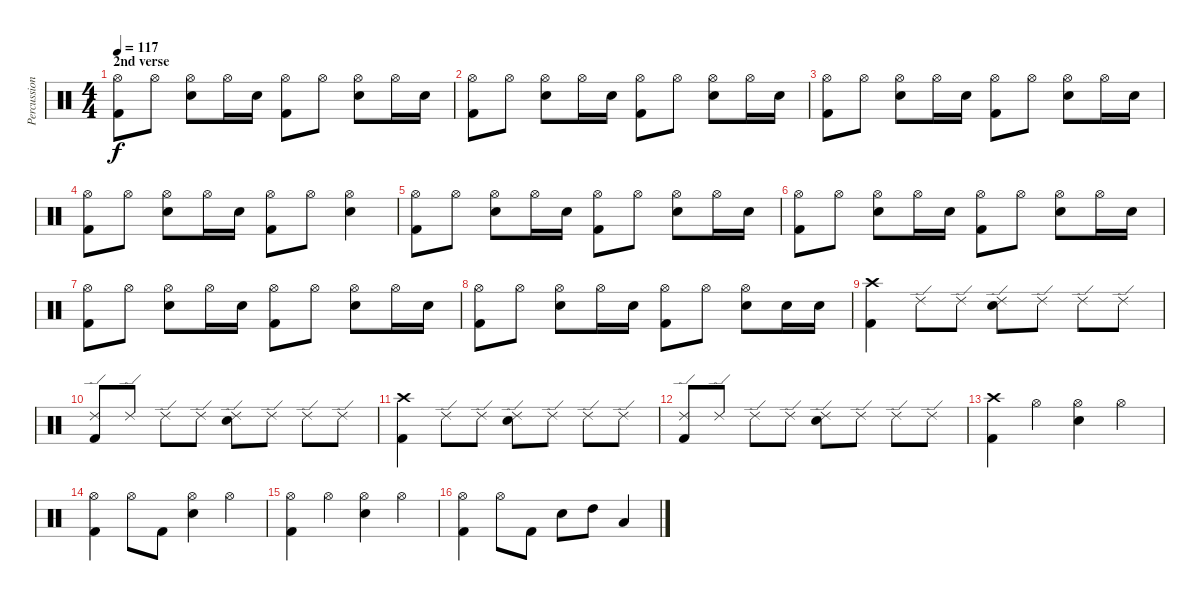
\track ("Percussion" "Percussion") {instrument percussion}
\staff {score}
\articulation defaults
\ts (4 4)
\section ("" "2nd verse")
\tempo 117
\clef neutral
\ks c
("Hi-Hat (open)" "Kick (hit) 2").8{dy f} "Hi-Hat (open)".8 ("Electric Snare (hit)" "Hi-Hat (open)").8 "Hi-Hat (open)".16 "Electric Snare (hit)".16 ("Kick (hit) 2" "Hi-Hat (open)").8 "Hi-Hat (open)".8 ("Hi-Hat (open)" "Electric Snare (hit)").8 "Hi-Hat (open)".16 "Electric Snare (hit)".16 |
("Hi-Hat (open)" "Kick (hit) 2").8 "Hi-Hat (open)".8 ("Electric Snare (hit)" "Hi-Hat (open)").8 "Hi-Hat (open)".16 "Electric Snare (hit)".16 ("Kick (hit) 2" "Hi-Hat (open)").8 "Hi-Hat (open)".8 ("Hi-Hat (open)" "Electric Snare (hit)").8 "Hi-Hat (open)".16 "Electric Snare (hit)".16 |
("Hi-Hat (open)" "Kick (hit) 2").8 "Hi-Hat (open)".8 ("Electric Snare (hit)" "Hi-Hat (open)").8 "Hi-Hat (open)".16 "Electric Snare (hit)".16 ("Kick (hit) 2" "Hi-Hat (open)").8 "Hi-Hat (open)".8 ("Hi-Hat (open)" "Electric Snare (hit)").8 "Hi-Hat (open)".16 "Electric Snare (hit)".16 |
("Hi-Hat (open)" "Kick (hit) 2").8 "Hi-Hat (open)".8 ("Electric Snare (hit)" "Hi-Hat (open)").8 "Hi-Hat (open)".16 "Electric Snare (hit)".16 ("Kick (hit) 2" "Hi-Hat (open)").8 "Hi-Hat (open)".8 ("Hi-Hat (open)" "Electric Snare (hit)").4 |
("Hi-Hat (open)" "Kick (hit) 2").8 "Hi-Hat (open)".8 ("Electric Snare (hit)" "Hi-Hat (open)").8 "Hi-Hat (open)".16 "Electric Snare (hit)".16 ("Kick (hit) 2" "Hi-Hat (open)").8 "Hi-Hat (open)".8 ("Hi-Hat (open)" "Electric Snare (hit)").8 "Hi-Hat (open)".16 "Electric Snare (hit)".16 |
("Hi-Hat (open)" "Kick (hit) 2").8 "Hi-Hat (open)".8 ("Electric Snare (hit)" "Hi-Hat (open)").8 "Hi-Hat (open)".16 "Electric Snare (hit)".16 ("Kick (hit) 2" "Hi-Hat (open)").8 "Hi-Hat (open)".8 ("Hi-Hat (open)" "Electric Snare (hit)").8 "Hi-Hat (open)".16 "Electric Snare (hit)".16 |
("Hi-Hat (open)" "Kick (hit) 2").8 "Hi-Hat (open)".8 ("Electric Snare (hit)" "Hi-Hat (open)").8 "Hi-Hat (open)".16 "Electric Snare (hit)".16 ("Kick (hit) 2" "Hi-Hat (open)").8 "Hi-Hat (open)".8 ("Hi-Hat (open)" "Electric Snare (hit)").8 "Hi-Hat (open)".16 "Electric Snare (hit)".16 |
("Hi-Hat (open)" "Kick (hit) 2").8 "Hi-Hat (open)".8 ("Electric Snare (hit)" "Hi-Hat (open)").8 "Hi-Hat (open)".16 "Electric Snare (hit)".16 ("Kick (hit) 2" "Hi-Hat (open)").8 "Hi-Hat (open)".8 ("Hi-Hat (open)" "Electric Snare (hit)").8 "Electric Snare (hit)".16 "Electric Snare (hit)".16 |
("Kick (hit) 2" "Crash high (hit)").4 "Ride (edge) 2".8 "Ride (edge) 2".8 ("Electric Snare (hit)" "Ride (edge) 2").8 "Ride (edge) 2".8 "Ride (edge) 2".8 "Ride (edge) 2".8 |
("Kick (hit) 2" "Ride (edge) 2").8 "Ride (edge) 2".8 "Ride (edge) 2".8 "Ride (edge) 2".8 ("Electric Snare (hit)" "Ride (edge) 2").8 "Ride (edge) 2".8 "Ride (edge) 2".8 "Ride (edge) 2".8 |
("Kick (hit) 2" "Crash high (hit)").4 "Ride (edge) 2".8 "Ride (edge) 2".8 ("Electric Snare (hit)" "Ride (edge) 2").8 "Ride (edge) 2".8 "Ride (edge) 2".8 "Ride (edge) 2".8 |
("Kick (hit) 2" "Ride (edge) 2").8 "Ride (edge) 2".8 "Ride (edge) 2".8 "Ride (edge) 2".8 ("Electric Snare (hit)" "Ride (edge) 2").8 "Ride (edge) 2".8 "Ride (edge) 2".8 "Ride (edge) 2".8 |
("Kick (hit) 2" "Crash high (hit)").4 "Hi-Hat (open)".4 ("Electric Snare (hit)" "Hi-Hat (open)").4 "Hi-Hat (open)".4 |
("Kick (hit) 2" "Hi-Hat (open)").4 "Hi-Hat (open)".8 "Kick (hit) 2".8 ("Electric Snare (hit)" "Hi-Hat (open)").4 "Hi-Hat (open)".4 |
("Kick (hit) 2" "Hi-Hat (open)").4 "Hi-Hat (open)".4 ("Electric Snare (hit)" "Hi-Hat (open)").4 "Hi-Hat (open)".4 |
("Kick (hit) 2" "Hi-Hat (open)").4 "Hi-Hat (open)".8 "Kick (hit) 2".8 "Electric Snare (hit)".8 "High Tom (hit)".8 "Low Tom (hit)".4
